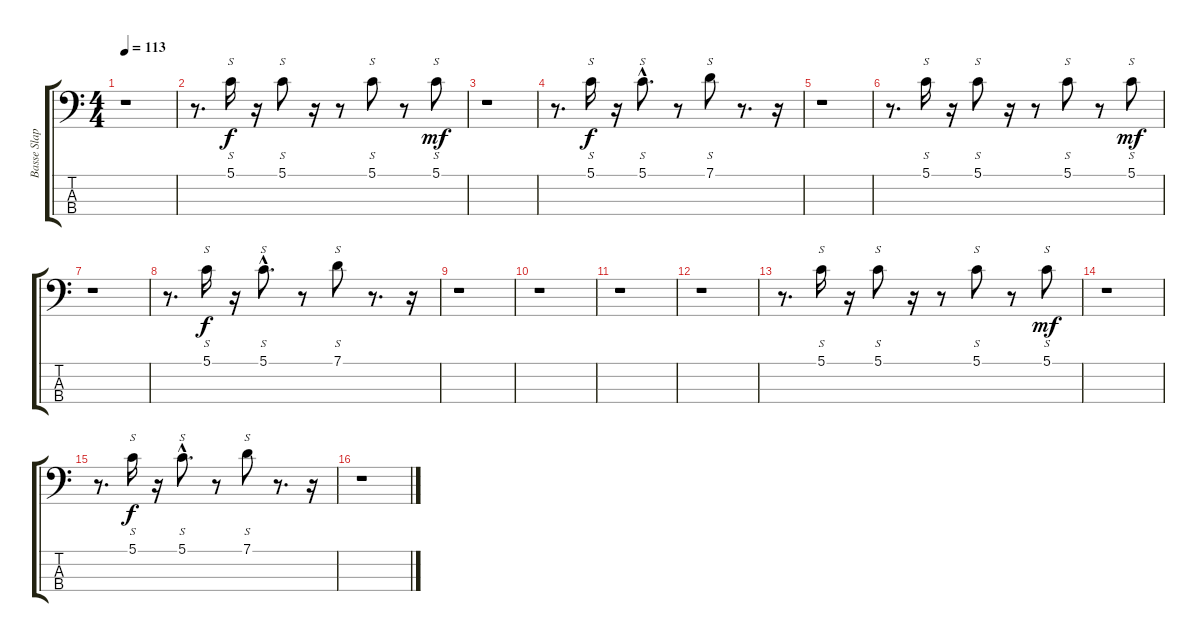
\track ("Basse Slap" "Basse Slap") {instrument slapbass1}
\staff {score tabs}
\tuning (G2 D2 A1 E1) {hide}
\ts (4 4)
\tempo 113
\clef f4
\ks c
r.1{dy f} |
r.8{d} 5.1.16{s} r.16 5.1.8{s} r.16 r.8 5.1.8{s} r.8 5.1.8{s dy mf} |
r.1 |
r.8{d} 5.1.16{s dy f} r.16 5.1{hac}.8{s d} r.8 7.1.8{s} r.8{d} r.16 |
r.1 |
r.8{d} 5.1.16{s} r.16 5.1.8{s} r.16 r.8 5.1.8{s} r.8 5.1.8{s dy mf} |
r.1 |
r.8{d} 5.1.16{s dy f} r.16 5.1{hac}.8{s d} r.8 7.1.8{s} r.8{d} r.16 |
r.1 |
r.1 |
r.1 |
r.1 |
r.8{d} 5.1.16{s} r.16 5.1.8{s} r.16 r.8 5.1.8{s} r.8 5.1.8{s dy mf} |
r.1 |
r.8{d} 5.1.16{s dy f} r.16 5.1{hac}.8{s d} r.8 7.1.8{s} r.8{d} r.16 |
r.1
